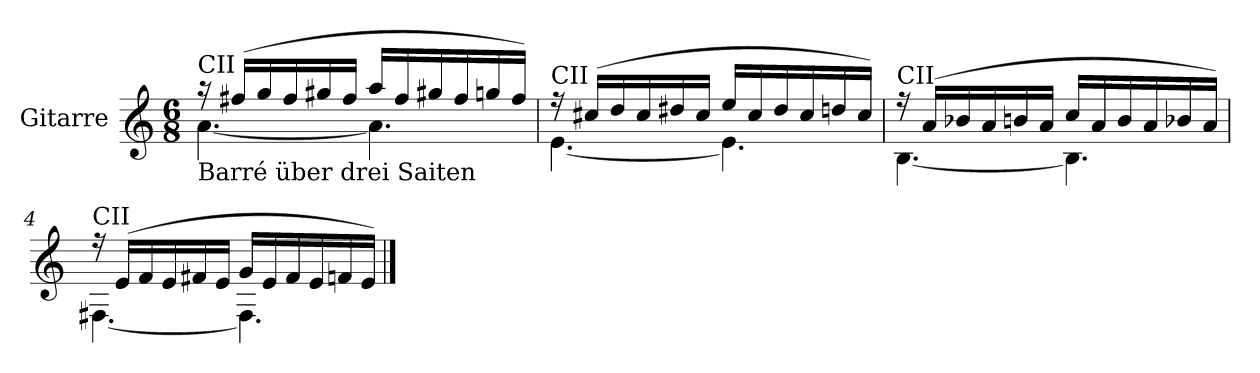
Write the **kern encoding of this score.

**kern
*part1
*staff1
*I"Gitarre
*I'Git.
*clefG2
*ITrd7c12
*k[]
*M6/8
=1
*^
!LO:TX:a:t=CII	!
!LO:TX:b:t=Barré über drei Saiten	!
16r	[4.A<<\
(16f#X/LL	.
16g/	.
16f#/	.
16g#X/	.
16f#/JJ	.
16a/LL	4.A\]
16f#/	.
16g#X/	.
16f#/	.
16gn/	.
16f#/JJ)	.
=2	=2
!LO:TX:a:t=CII	!
16r	[4.E<<\
(16c#X/LL	.
16d/	.
16c#/	.
16d#X/	.
16c#/JJ	.
16e/LL	4.E\]
16c#/	.
16d#/	.
16c#/	.
16dn/	.
16c#/JJ)	.
!!LO:LB:g=z	!!
=3	=3
!LO:TX:a:t=CII	!
16r	[4.BB<<\
(16A/LL	.
16B-X/	.
16A/	.
16Bn/	.
16A/JJ	.
16c/LL	4.BB\]
16A/	.
16B/	.
16A/	.
16B-X/	.
16A/JJ)	.
=4	=4
!LO:TX:a:t=CII	!
16r	[4.FF#X<<\
(16E/LL	.
16F/	.
16E/	.
16F#X/	.
16E/JJ	.
16G/LL	4.FF#\]
16E/	.
16F#/	.
16E/	.
16Fn/	.
16E/JJ)	.
*v	*v
==
*-
